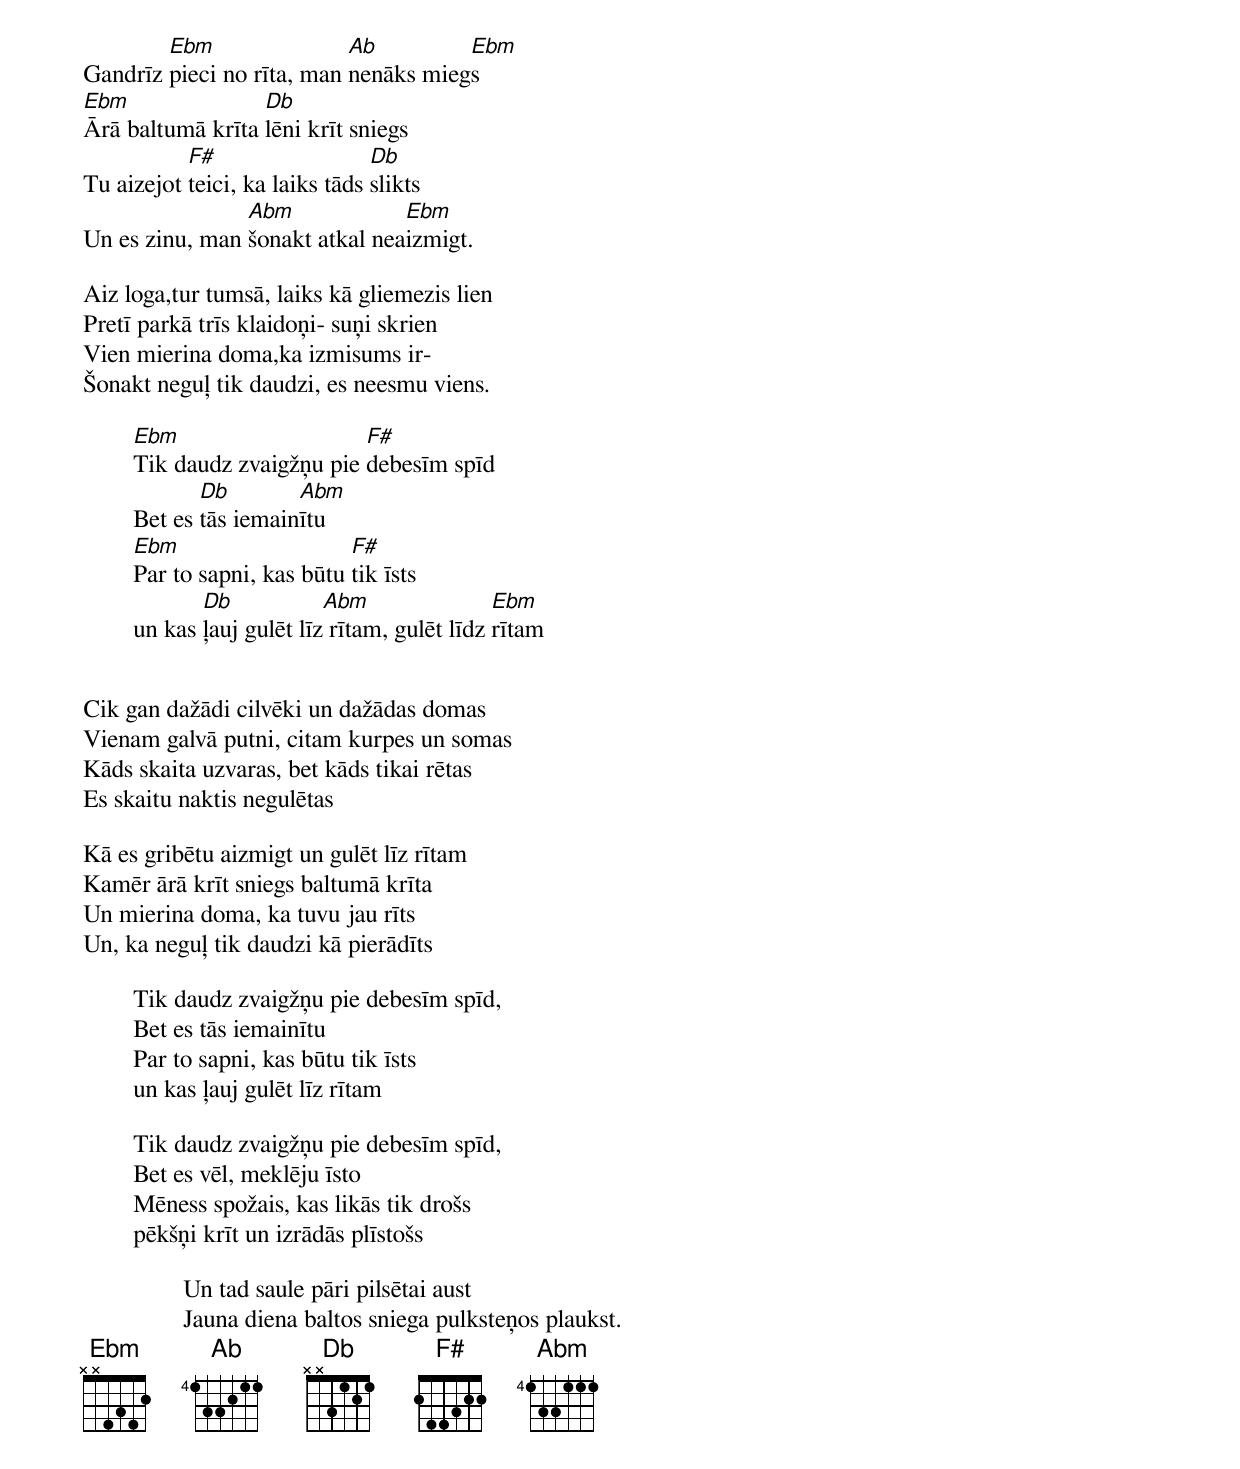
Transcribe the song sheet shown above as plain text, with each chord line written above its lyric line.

        Ebm                Ab         Ebm
Gandrīz pieci no rīta, man nenāks miegs
Ebm               Db
Ārā baltumā krīta lēni krīt sniegs
           F#                   Db
Tu aizejot teici, ka laiks tāds slikts
                Abm             Ebm
Un es zinu, man šonakt atkal neaizmigt.

Aiz loga,tur tumsā, laiks kā gliemezis lien
Pretī parkā trīs klaidoņi- suņi skrien
Vien mierina doma,ka izmisums ir-
Šonakt neguļ tik daudzi, es neesmu viens.

        Ebm                    F#
	Tik daudz zvaigžņu pie debesīm spīd
               Db        Abm
	Bet es tās iemainītu
        Ebm                    F#
	Par to sapni, kas būtu tik īsts
               Db            Abm                Ebm
	un kas ļauj gulēt līz rītam, gulēt līdz rītam


Cik gan dažādi cilvēki un dažādas domas
Vienam galvā putni, citam kurpes un somas
Kāds skaita uzvaras, bet kāds tikai rētas
Es skaitu naktis negulētas

Kā es gribētu aizmigt un gulēt līz rītam
Kamēr ārā krīt sniegs baltumā krīta
Un mierina doma, ka tuvu jau rīts
Un, ka neguļ tik daudzi kā pierādīts

	Tik daudz zvaigžņu pie debesīm spīd,
	Bet es tās iemainītu
	Par to sapni, kas būtu tik īsts
	un kas ļauj gulēt līz rītam

	Tik daudz zvaigžņu pie debesīm spīd,
	Bet es vēl, meklēju īsto
	Mēness spožais, kas likās tik drošs
	pēkšņi krīt un izrādās plīstošs

		Un tad saule pāri pilsētai aust
		Jauna diena baltos sniega pulksteņos plaukst.
